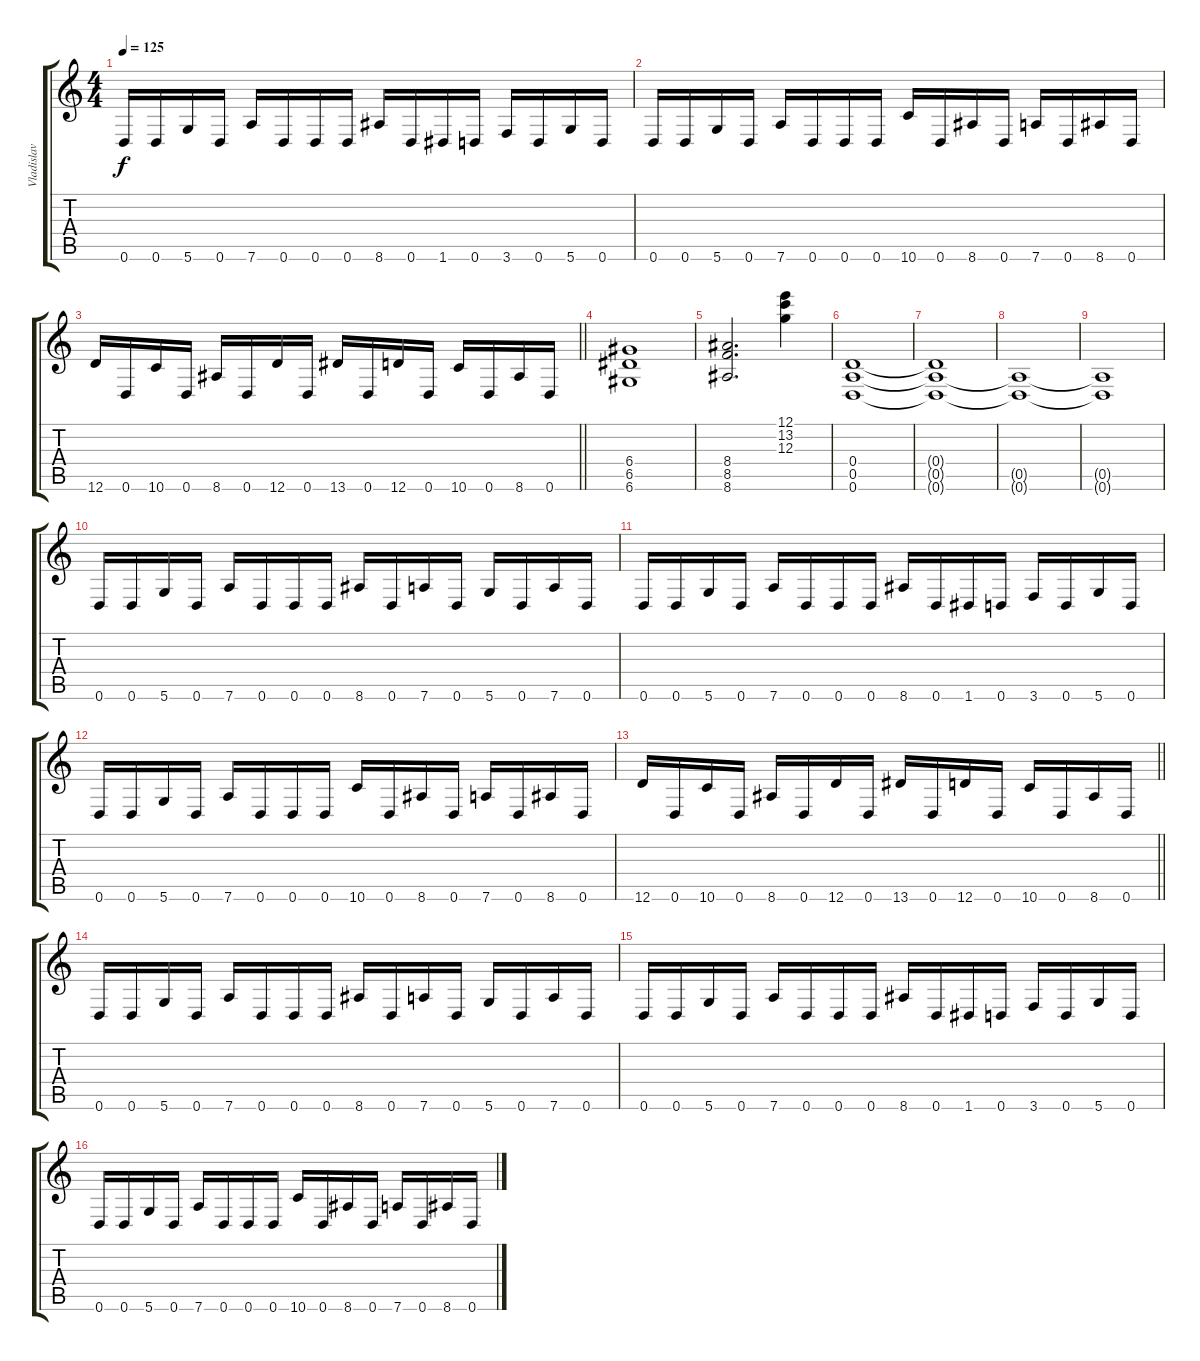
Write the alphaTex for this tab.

\track ("Vladislav Nickson" "Vladislav ") {instrument overdrivenguitar}
\staff {score tabs}
\tuning (E4 B3 G3 D3 A2 D2) {hide}
\ts (4 4)
\tempo 125
\clef g2
\ks c
0.6.16{dy f} 0.6.16 5.6.16 0.6.16 7.6.16 0.6.16 0.6.16 0.6.16 8.6.16 0.6.16 1.6.16 0.6.16 3.6.16 0.6.16 5.6.16 0.6.16 |
0.6.16 0.6.16 5.6.16 0.6.16 7.6.16 0.6.16 0.6.16 0.6.16 10.6.16 0.6.16 8.6.16 0.6.16 7.6.16 0.6.16 8.6.16 0.6.16 |
\barLineRight lightlight
12.6.16 0.6.16 10.6.16 0.6.16 8.6.16 0.6.16 12.6.16 0.6.16 13.6.16 0.6.16 12.6.16 0.6.16 10.6.16 0.6.16 8.6.16 0.6.16 |
(6.4 6.5 6.6).1 |
(8.4 8.5 8.6).2{d} (12.1 13.2 12.3).4 |
(0.4 0.5 0.6).1 |
(0.4{t} 0.5{t} 0.6{t}).1 |
(0.5{t} 0.6{t}).1 |
(0.5{t} 0.6{t}).1 |
0.6.16 0.6.16 5.6.16 0.6.16 7.6.16 0.6.16 0.6.16 0.6.16 8.6.16 0.6.16 7.6.16 0.6.16 5.6.16 0.6.16 7.6.16 0.6.16 |
0.6.16 0.6.16 5.6.16 0.6.16 7.6.16 0.6.16 0.6.16 0.6.16 8.6.16 0.6.16 1.6.16 0.6.16 3.6.16 0.6.16 5.6.16 0.6.16 |
0.6.16 0.6.16 5.6.16 0.6.16 7.6.16 0.6.16 0.6.16 0.6.16 10.6.16 0.6.16 8.6.16 0.6.16 7.6.16 0.6.16 8.6.16 0.6.16 |
\barLineRight lightlight
12.6.16 0.6.16 10.6.16 0.6.16 8.6.16 0.6.16 12.6.16 0.6.16 13.6.16 0.6.16 12.6.16 0.6.16 10.6.16 0.6.16 8.6.16 0.6.16 |
0.6.16 0.6.16 5.6.16 0.6.16 7.6.16 0.6.16 0.6.16 0.6.16 8.6.16 0.6.16 7.6.16 0.6.16 5.6.16 0.6.16 7.6.16 0.6.16 |
0.6.16 0.6.16 5.6.16 0.6.16 7.6.16 0.6.16 0.6.16 0.6.16 8.6.16 0.6.16 1.6.16 0.6.16 3.6.16 0.6.16 5.6.16 0.6.16 |
0.6.16 0.6.16 5.6.16 0.6.16 7.6.16 0.6.16 0.6.16 0.6.16 10.6.16 0.6.16 8.6.16 0.6.16 7.6.16 0.6.16 8.6.16 0.6.16
